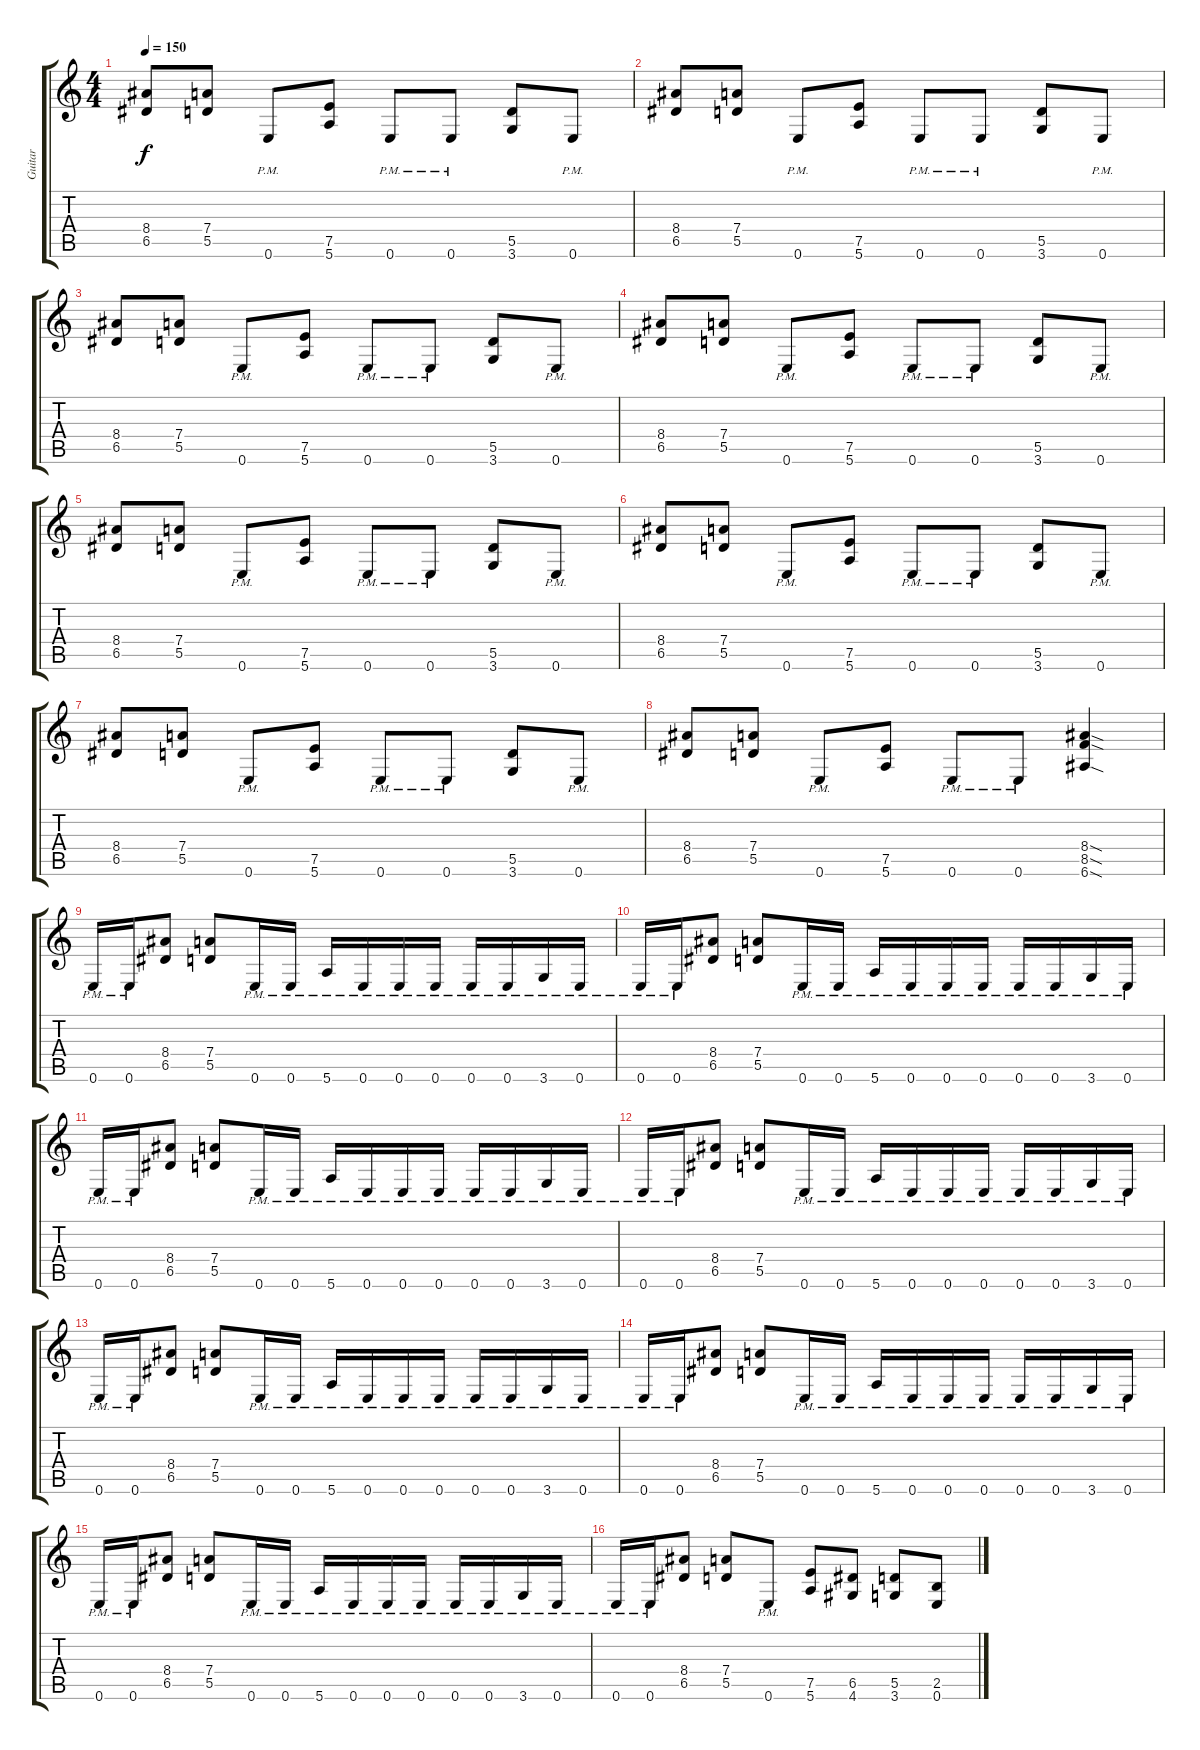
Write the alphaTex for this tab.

\track ("Guitar" "Guitar") {instrument distortionguitar}
\staff {score tabs}
\tuning (E4 B3 G3 D3 A2 E2) {hide}
\ts (4 4)
\tempo 150
\clef g2
\ks c
(8.4 6.5).8{dy f instrument distortionguitar} (7.4 5.5).8 0.6{pm}.8 (7.5 5.6).8 0.6{pm}.8 0.6{pm}.8 (5.5 3.6).8 0.6{pm}.8 |
(8.4 6.5).8 (7.4 5.5).8 0.6{pm}.8 (7.5 5.6).8 0.6{pm}.8 0.6{pm}.8 (5.5 3.6).8 0.6{pm}.8 |
(8.4 6.5).8 (7.4 5.5).8 0.6{pm}.8 (7.5 5.6).8 0.6{pm}.8 0.6{pm}.8 (5.5 3.6).8 0.6{pm}.8 |
(8.4 6.5).8 (7.4 5.5).8 0.6{pm}.8 (7.5 5.6).8 0.6{pm}.8 0.6{pm}.8 (5.5 3.6).8 0.6{pm}.8 |
(8.4 6.5).8 (7.4 5.5).8 0.6{pm}.8 (7.5 5.6).8 0.6{pm}.8 0.6{pm}.8 (5.5 3.6).8 0.6{pm}.8 |
(8.4 6.5).8 (7.4 5.5).8 0.6{pm}.8 (7.5 5.6).8 0.6{pm}.8 0.6{pm}.8 (5.5 3.6).8 0.6{pm}.8 |
(8.4 6.5).8 (7.4 5.5).8 0.6{pm}.8 (7.5 5.6).8 0.6{pm}.8 0.6{pm}.8 (5.5 3.6).8 0.6{pm}.8 |
(8.4 6.5).8 (7.4 5.5).8 0.6{pm}.8 (7.5 5.6).8 0.6{pm}.8 0.6{pm}.8 (8.4{sod} 8.5{sod} 6.6{sod}).4 |
0.6{pm}.16 0.6{pm}.16 (8.4 6.5).8 (7.4 5.5).8 0.6{pm}.16 0.6{pm}.16 5.6{pm}.16 0.6{pm}.16 0.6{pm}.16 0.6{pm}.16 0.6{pm}.16 0.6{pm}.16 3.6{pm}.16 0.6{pm}.16 |
0.6{pm}.16 0.6{pm}.16 (8.4 6.5).8 (7.4 5.5).8 0.6{pm}.16 0.6{pm}.16 5.6{pm}.16 0.6{pm}.16 0.6{pm}.16 0.6{pm}.16 0.6{pm}.16 0.6{pm}.16 3.6{pm}.16 0.6{pm}.16 |
0.6{pm}.16 0.6{pm}.16 (8.4 6.5).8 (7.4 5.5).8 0.6{pm}.16 0.6{pm}.16 5.6{pm}.16 0.6{pm}.16 0.6{pm}.16 0.6{pm}.16 0.6{pm}.16 0.6{pm}.16 3.6{pm}.16 0.6{pm}.16 |
0.6{pm}.16 0.6{pm}.16 (8.4 6.5).8 (7.4 5.5).8 0.6{pm}.16 0.6{pm}.16 5.6{pm}.16 0.6{pm}.16 0.6{pm}.16 0.6{pm}.16 0.6{pm}.16 0.6{pm}.16 3.6{pm}.16 0.6{pm}.16 |
0.6{pm}.16 0.6{pm}.16 (8.4 6.5).8 (7.4 5.5).8 0.6{pm}.16 0.6{pm}.16 5.6{pm}.16 0.6{pm}.16 0.6{pm}.16 0.6{pm}.16 0.6{pm}.16 0.6{pm}.16 3.6{pm}.16 0.6{pm}.16 |
0.6{pm}.16 0.6{pm}.16 (8.4 6.5).8 (7.4 5.5).8 0.6{pm}.16 0.6{pm}.16 5.6{pm}.16 0.6{pm}.16 0.6{pm}.16 0.6{pm}.16 0.6{pm}.16 0.6{pm}.16 3.6{pm}.16 0.6{pm}.16 |
0.6{pm}.16 0.6{pm}.16 (8.4 6.5).8 (7.4 5.5).8 0.6{pm}.16 0.6{pm}.16 5.6{pm}.16 0.6{pm}.16 0.6{pm}.16 0.6{pm}.16 0.6{pm}.16 0.6{pm}.16 3.6{pm}.16 0.6{pm}.16 |
0.6{pm}.16 0.6{pm}.16 (8.4 6.5).8 (7.4 5.5).8 0.6{pm}.8 (7.5 5.6).8 (6.5 4.6).8 (5.5 3.6).8 (2.5 0.6).8
